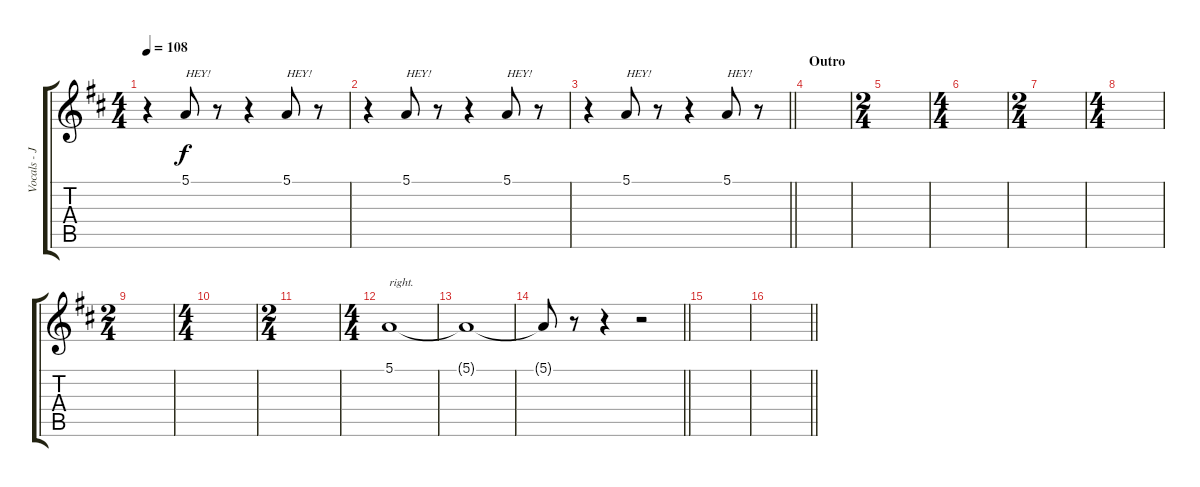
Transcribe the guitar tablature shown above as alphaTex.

\track ("Vocals - James Johnston" "Vocals - J") {instrument altosax}
\staff {score tabs}
\tuning (E4 B3 G3 D3 A2 E2) {hide}
\ts (4 4)
\tempo 108
\clef g2
\ks d
r.4{dy f} 5.1.8{txt "HEY!"} r.8 r.4 5.1.8{txt "HEY!"} r.8 |
r.4 5.1.8{txt "HEY!"} r.8 r.4 5.1.8{txt "HEY!"} r.8 |
\barLineRight lightlight
r.4 5.1.8{txt "HEY!"} r.8 r.4 5.1.8{txt "HEY!"} r.8 |
\section ("" "Outro")
|
\ts (2 4)
|
\ts (4 4)
|
\ts (2 4)
|
\ts (4 4)
|
\ts (2 4)
|
\ts (4 4)
|
\ts (2 4)
|
\ts (4 4)
5.1.1{txt "right."} |
5.1{t}.1 |
\barLineRight lightlight
5.1{t}.8 r.8 r.4 r.2 |
|
\barLineRight lightlight
